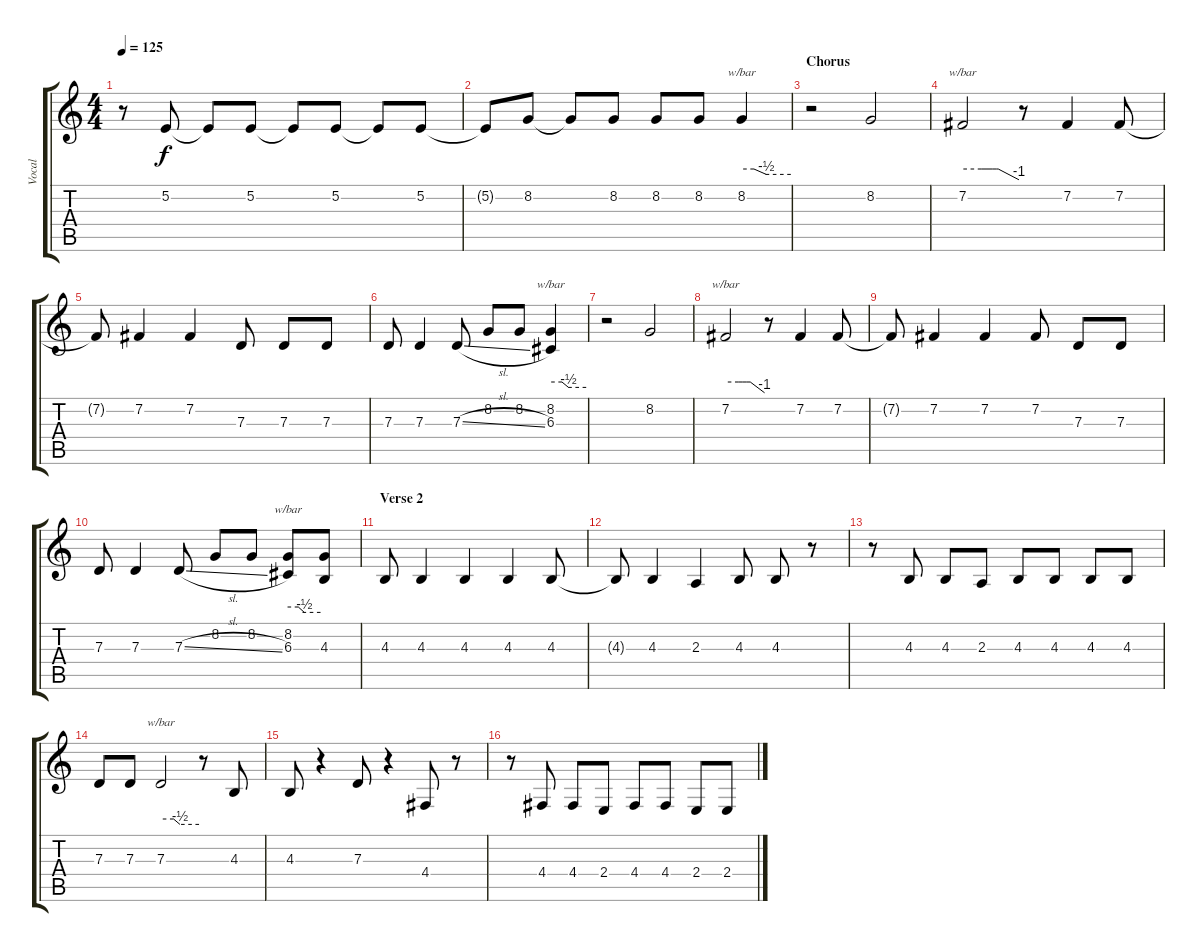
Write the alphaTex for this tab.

\track ("Vocal" "Vocal") {instrument lead2sawtooth}
\staff {score tabs}
\tuning (E4 B3 G3 D3 A2 E2) {hide}
\ts (4 4)
\tempo 125
\clef g2
\ks c
r.8{dy f} 5.2.8 5.2{t}.8 5.2.8 5.2{t}.8 5.2.8 5.2{t}.8 5.2.8 |
5.2{t}.8 8.2.8 8.2{t}.8 8.2.8 8.2.8 8.2.8 8.2.4{tbe (custom default 0 0 15 0 30 -2 60 -2)} |
\section ("" "Chorus")
r.2 8.2.2 |
7.2.2{tbe (custom default 0 0 20 0 26 0 32 0 36 0 38 0 60 -4)} r.8 7.2.4 7.2.8 |
7.2{t}.8 7.2.4 7.2.4 7.3.8 7.3.8 7.3.8 |
7.3.8 7.3.4 7.3{sl}.8 8.2.8 8.2.8 (8.2 6.3).4{tbe (custom default 0 0 19 0 30 -2 60 -2)} |
r.2 8.2.2 |
7.2.2{tbe (custom default 0 0 20 0 26 0 32 0 36 0 38 0 60 -4)} r.8 7.2.4 7.2.8 |
7.2{t}.8 7.2.4 7.2.4 7.2.8 7.3.8 7.3.8 |
7.3.8 7.3.4 7.3{sl}.8 8.2.8 8.2.8 (8.2 6.3).8{tbe (custom default 0 0 19 0 30 -2 60 -2)} (8.2{t} 4.3).8 |
\section ("" "Verse 2")
4.3.8 4.3.4 4.3.4 4.3.4 4.3.8 |
4.3{t}.8 4.3.4 2.3.4 4.3.8 4.3.8 r.8 |
r.8 4.3.8 4.3.8 2.3.8 4.3.8 4.3.8 4.3.8 4.3.8 |
7.3.8 7.3.8 7.3.2{tbe (custom default 0 0 20 0 30 -2 60 -2)} r.8 4.3.8 |
4.3.8 r.4 7.3.8 r.4 4.4.8 r.8 |
r.8 4.4.8 4.4.8 2.4.8 4.4.8 4.4.8 2.4.8 2.4.8
